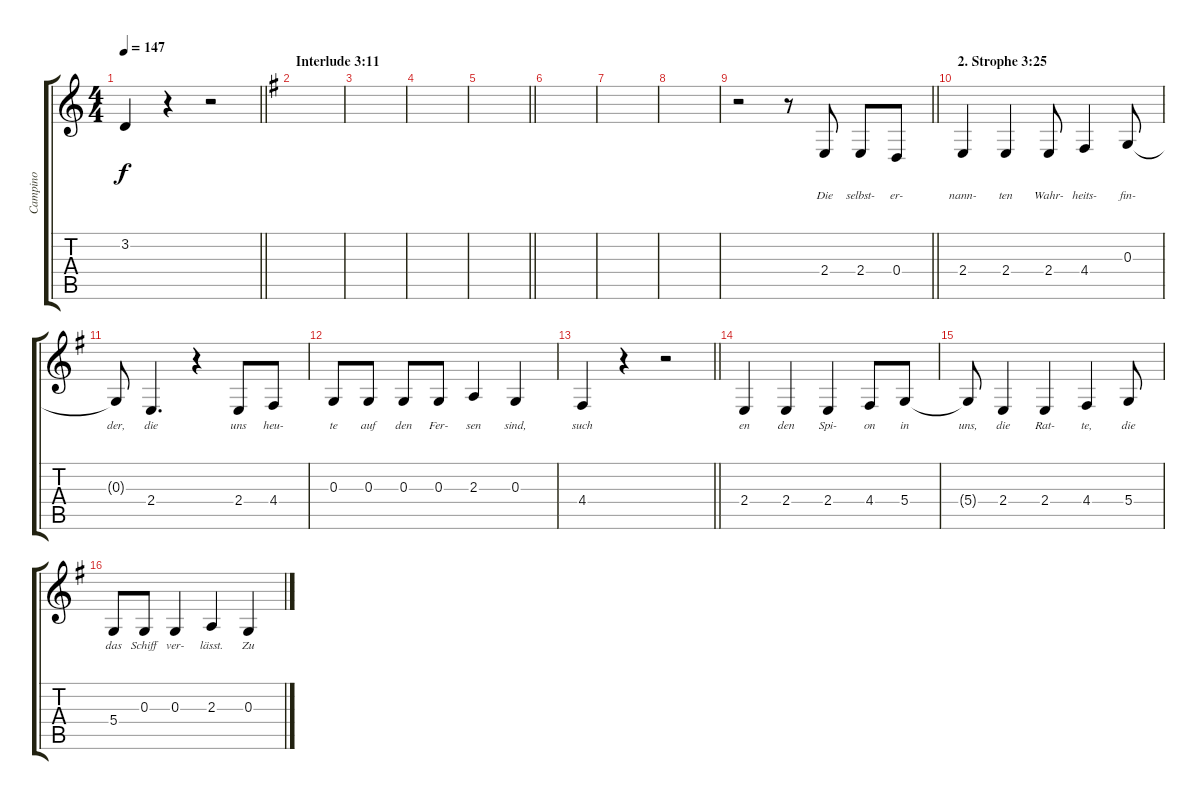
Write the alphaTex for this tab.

\track ("Campino" "Campino") {instrument flute}
\staff {score tabs}
\tuning (E4 B3 G3 D3 A2 E2) {hide}
\ts (4 4)
\tempo 147
\clef g2
\barLineRight lightlight
\ks c
3.2{t}.4{dy f} r.4 r.2 |
\section ("" "Interlude 3:11")
\ks g
|
|
|
\barLineRight lightlight
|
|
|
|
\barLineRight lightlight
r.2 r.8 2.4.8{lyrics (0 "") lyrics (1 "Die") lyrics (2 "") lyrics (3 "") lyrics (4 "")} 2.4.8{lyrics (0 "") lyrics (1 "selbst-") lyrics (2 "") lyrics (3 "") lyrics (4 "")} 0.4.8{lyrics (0 "") lyrics (1 "er-") lyrics (2 "") lyrics (3 "") lyrics (4 "")} |
\section ("" "2. Strophe 3:25")
2.4.4{lyrics (0 "") lyrics (1 "nann-") lyrics (2 "") lyrics (3 "") lyrics (4 "")} 2.4.4{lyrics (0 "") lyrics (1 "ten") lyrics (2 "") lyrics (3 "") lyrics (4 "")} 2.4.8{lyrics (0 "") lyrics (1 "Wahr-") lyrics (2 "") lyrics (3 "") lyrics (4 "")} 4.4.4{lyrics (0 "") lyrics (1 "heits-") lyrics (2 "") lyrics (3 "") lyrics (4 "")} 0.3.8{lyrics (0 "") lyrics (1 "fin-") lyrics (2 "") lyrics (3 "") lyrics (4 "")} |
0.3{t}.8{lyrics (0 "") lyrics (1 "der,") lyrics (2 "") lyrics (3 "") lyrics (4 "")} 2.4.4{d lyrics (0 "") lyrics (1 "die") lyrics (2 "") lyrics (3 "") lyrics (4 "")} r.4 2.4.8{lyrics (0 "") lyrics (1 "uns") lyrics (2 "") lyrics (3 "") lyrics (4 "")} 4.4.8{lyrics (0 "") lyrics (1 "heu-") lyrics (2 "") lyrics (3 "") lyrics (4 "")} |
0.3.8{lyrics (0 "") lyrics (1 "te") lyrics (2 "") lyrics (3 "") lyrics (4 "")} 0.3.8{lyrics (0 "") lyrics (1 "auf") lyrics (2 "") lyrics (3 "") lyrics (4 "")} 0.3.8{lyrics (0 "") lyrics (1 "den") lyrics (2 "") lyrics (3 "") lyrics (4 "")} 0.3.8{lyrics (0 "") lyrics (1 "Fer-") lyrics (2 "") lyrics (3 "") lyrics (4 "")} 2.3.4{lyrics (0 "") lyrics (1 "sen") lyrics (2 "") lyrics (3 "") lyrics (4 "")} 0.3.4{lyrics (0 "") lyrics (1 "sind,") lyrics (2 "") lyrics (3 "") lyrics (4 "")} |
\barLineRight lightlight
4.4.4{lyrics (0 "") lyrics (1 "such") lyrics (2 "") lyrics (3 "") lyrics (4 "")} r.4 r.2 |
2.4.4{lyrics (0 "") lyrics (1 "en") lyrics (2 "") lyrics (3 "") lyrics (4 "")} 2.4.4{lyrics (0 "") lyrics (1 "den") lyrics (2 "") lyrics (3 "") lyrics (4 "")} 2.4.4{lyrics (0 "") lyrics (1 "Spi-") lyrics (2 "") lyrics (3 "") lyrics (4 "")} 4.4.8{lyrics (0 "") lyrics (1 "on") lyrics (2 "") lyrics (3 "") lyrics (4 "")} 5.4.8{lyrics (0 "") lyrics (1 "in") lyrics (2 "") lyrics (3 "") lyrics (4 "")} |
5.4{t}.8{lyrics (0 "") lyrics (1 "uns,") lyrics (2 "") lyrics (3 "") lyrics (4 "")} 2.4.4{lyrics (0 "") lyrics (1 "die") lyrics (2 "") lyrics (3 "") lyrics (4 "")} 2.4.4{lyrics (0 "") lyrics (1 "Rat-") lyrics (2 "") lyrics (3 "") lyrics (4 "")} 4.4.4{lyrics (0 "") lyrics (1 "te,") lyrics (2 "") lyrics (3 "") lyrics (4 "")} 5.4.8{lyrics (0 "") lyrics (1 "die") lyrics (2 "") lyrics (3 "") lyrics (4 "")} |
5.4.8{lyrics (0 "") lyrics (1 "das") lyrics (2 "") lyrics (3 "") lyrics (4 "")} 0.3.8{lyrics (0 "") lyrics (1 "Schiff") lyrics (2 "") lyrics (3 "") lyrics (4 "")} 0.3.4{lyrics (0 "") lyrics (1 "ver-") lyrics (2 "") lyrics (3 "") lyrics (4 "")} 2.3.4{lyrics (0 "") lyrics (1 "lässt.") lyrics (2 "") lyrics (3 "") lyrics (4 "")} 0.3.4{lyrics (0 "") lyrics (1 "Zu") lyrics (2 "") lyrics (3 "") lyrics (4 "")}
